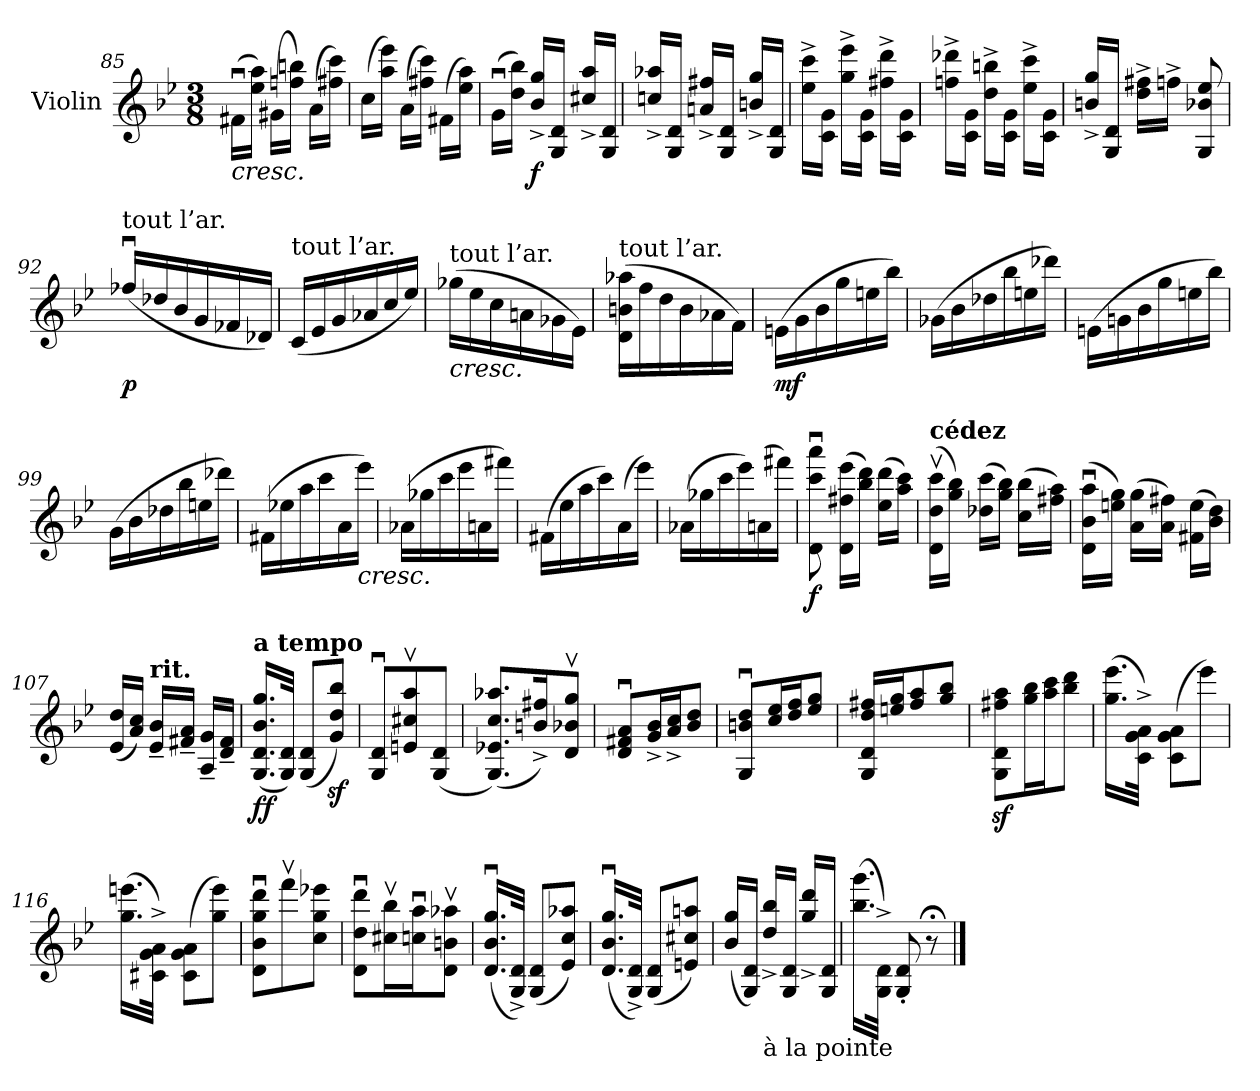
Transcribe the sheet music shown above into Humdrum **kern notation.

**kern	**dynam
*part1	*part1
*staff1	*staff1
*I"Violin	*
*I'Vln.	*
*clefG2	*
*k[b-e-]	*
*M3/8	*
=85	=85
!LO:TX:b:i:t=cresc.	!
(>16f#Xu\LL	.
16ee-\ 16aa\JJ)	.
(>16g#X\LL	.
16ffn\ 16bbn\JJ)	.
(>16a\LL	.
16ff#X\ 16ccc\JJ)	.
=86	=86
(>16cc\LL	.
16aa\ 16eee-\JJ)	.
(>16a\LL	.
16ff#X\ 16ccc\JJ)	.
(>16f#X\LL	.
16ee-\ 16aa\JJ)	.
=87	=87
(>16gu\LL	.
16dd\ 16bb-\JJ)	.
!	!LO:DY:b
16b-/^ 16gg/^LL	f
16G/ 16d/JJ	.
16cc#X/^ 16aa/^LL	.
16G/ 16d/JJ	.
=88	=88
16ccn/^ 16aa-X/^LL	.
16G/ 16d/JJ	.
16an/^ 16ff#X/^LL	.
16G/ 16d/JJ	.
16bn/^ 16gg/^LL	.
16G/ 16d/JJ	.
=89	=89
16ee-\^ 16ccc\^LL	.
16c\ 16g\JJ	.
16gg\^ 16eee-\^LL	.
16c\ 16g\JJ	.
16ff#X\^ 16ddd\^LL	.
16c\ 16g\JJ	.
!!LO:LB:g=z
=90	=90
16ffn\^ 16ddd-X\^LL	.
16c\ 16g\JJ	.
16dd\^ 16bbn\^LL	.
16c\ 16g\JJ	.
16ee-\^ 16ccc\^LL	.
16c\ 16g\JJ	.
=91	=91
16bn/^ 16gg/^LL	.
16G/ 16d/JJ	.
16dd\^ 16ff#X\^LL	.
16ffn^\JJ	.
8G/ 8b-X/ 8ee-/	.
=92	=92
!LO:TX:a:t=tout l’ar.	!
!	!LO:DY:b
(<16ff-Xu/LL	p
16dd-X/	.
16b-/	.
16g/	.
16f-X/	.
16d-X/JJ)	.
=93	=93
!LO:TX:a:t=tout l’ar.	!
(<16c/LL	.
16e-/	.
16g/	.
16a-X/	.
16cc/	.
16ee-/JJ)	.
=94	=94
!LO:TX:a:t=tout l’ar.	!
!LO:TX:b:i:t=cresc.	!
(>16gg-X\LL	.
16ee-\	.
16cc\	.
16an\	.
16g-X\	.
16e-\JJ)	.
=95	=95
!LO:TX:a:t=tout l’ar.	!
(>16d\ 16bn\ 16aa-X\LL	.
16ff\	.
16dd\	.
16b\	.
16a-X\	.
16f\JJ)	.
!!LO:LB:g=z
=96	=96
!	!LO:DY:b
(>16en\LL	mf
16g\	.
16b-\	.
16gg\	.
16een\	.
16bb-\JJ)	.
=97	=97
(>16g-X\LL	.
16b-\	.
16dd-X\	.
16bb-\	.
16een\	.
16ddd-X\JJ)	.
=98	=98
(>16en\LL	.
16gn\	.
16b-\	.
16gg\	.
16een\	.
16bb-\JJ)	.
=99	=99
(>16g\LL	.
16b-\	.
16dd-X\	.
16bb-\	.
16een\	.
16ddd-X\JJ)	.
=100	=100
(>16f#X\LL	.
16ee-X\	.
16aa\	.
16ccc\	.
16a\	.
!LO:TX:b:i:t=cresc.	!
16eee-\JJ)	.
=101	=101
(>16a-X\LL	.
16gg-X\	.
16ccc\	.
16eee-\	.
16an\	.
16fff#X\JJ)	.
!!LO:LB:g=z
=102	=102
(>16f#X\LL	.
16ee-\	.
16aa\	.
16ccc\)	.
(>16a\	.
16eee-\JJ)	.
=103	=103
(>16a-X\LL	.
16gg-X\	.
16ccc\	.
16eee-\)	.
(>16an\	.
16fff#X\JJ)	.
=104	=104
!	!LO:DY:b
8d\u 8ccc\u 8aaa\u	f
(>16d\ 16ff#X\ 16eee-\LL	.
16bb-\ 16ddd\JJ)	.
(>16ee-\ 16ddd\LL	.
16aa\ 16ccc\JJ)	.
=105	=105
!LO:TX:a:B:t=cédez	!
(>16d\v 16dd\v 16ccc\vLL	.
16gg\ 16bb-\JJ)	.
(>16dd-X\ 16ccc\LL	.
16gg\ 16bb-\JJ)	.
(>16cc\ 16bb-\LL	.
16ff#X\ 16aa\JJ)	.
=106	=106
(>16d\u 16b-\u 16aa\uLL	.
16een\ 16gg\JJ)	.
(>16a\ 16gg\LL	.
16a\ 16ff#X\JJ)	.
(>16f#X\ 16ee\LL	.
16b-\ 16dd\JJ)	.
=107	=107
(<16e-/ 16dd/LL	.
16a/ 16cc/JJ)	.
!LO:TX:a:B:t=rit.	!
16e-/~ 16b-/~LL	.
16f#X/~ 16a/~JJ	.
16A/~ 16g/~LL	.
16d/~ 16f#/~JJ	.
!!LO:LB:g=z
=108	=108
!LO:TX:a:B:t=a tempo	!
!	!LO:DY:b
(<16.G/ 16.d/ 16.b-/ 16.gg/LL	ff
32G/ 32d/JJk)	.
(<8G/ 8d/L	.
8g/z< 8dd/z< 8bb-/z<J)	.
=109	=109
8G/u 8d/uL	.
8en/v 8cc#X/v 8aa/v	.
(<8G/ 8d/J	.
=110	=110
(<8.G/ 8.e-X/ 8.cc/ 8.aa-X/L)	.
16bn/^ 16ff#X/^K)	.
8d/v 8b-X/v 8gg/vJ	.
=111	=111
8d/u 8f#X/u 8a/uL	.
16g/^ 16b-/^L	.
16a/^ 16cc/^J	.
8b-/ 8dd/J	.
=112	=112
8G/u 8bn/u 8dd/uL	.
16cc/ 16ee-/L	.
16dd/ 16ff/J	.
8ee-/ 8gg/J	.
=113	=113
16G/ 16d/ 16dd/ 16ff#X/LL	.
16een/ 16gg/J	.
8ff#/ 8aa/	.
8gg/ 8bb-/J	.
=114	=114
8G\z< 8d\z< 8ff#X\z< 8aa\z<L	.
16gg\ 16bb-\L	.
16aa\ 16ccc\J	.
8bb-\ 8ddd\J	.
=115	=115
(>16.gg\ 16.eee-\LL	.
32c\^ 32g\^ 32a\^JJk)	.
(>8c\ 8g\ 8a\L	.
8eee-\J)	.
!!LO:LB:g=z
=116	=116
(>16.gg\ 16.eeen\LL	.
32c#X\^ 32g\^ 32a\^JJk)	.
(>8c#\ 8g\ 8a\L	.
8gg\ 8eee\J)	.
=117	=117
8d\u 8b-\u 8gg\u 8ddd\uL	.
8fffv\	.
8cc\ 8gg\ 8eee-X\J	.
=118	=118
8d\u 8dd\u 8ddd\uL	.
16cc#X\v 16bb-\vL	.
16ccn\u 16aa\uJ	.
8d\v 8bn\v 8aa-X\vJ	.
=119	=119
(<16.d/u 16.b-/u 16.gg/uLL	.
32G/^ 32d/^JJk)	.
(<8G/ 8d/L	.
8e-/ 8cc/ 8aa-X/J)	.
=120	=120
(<16.d/u 16.b-/u 16.gg/uLL	.
32G/^ 32d/^JJk)	.
(<8G/ 8d/L	.
8en/ 8cc#X/ 8aan/J)	.
=121	=121
(<16b-/ 16gg/LL	.
16G/ 16d/JJ)	.
!LO:TX:b:t=à la pointe	!
16dd/^ 16bb-/^LL	.
16G/ 16d/JJ	.
16gg/^ 16ddd/^LL	.
16G/ 16d/JJ	.
=122	=122
(>16.bb-\ 16.ggg\LL	.
32G\^ 32d\^JJk)	.
8G/' 8d/'	.
8r;<	.
==	==
*-	*-
